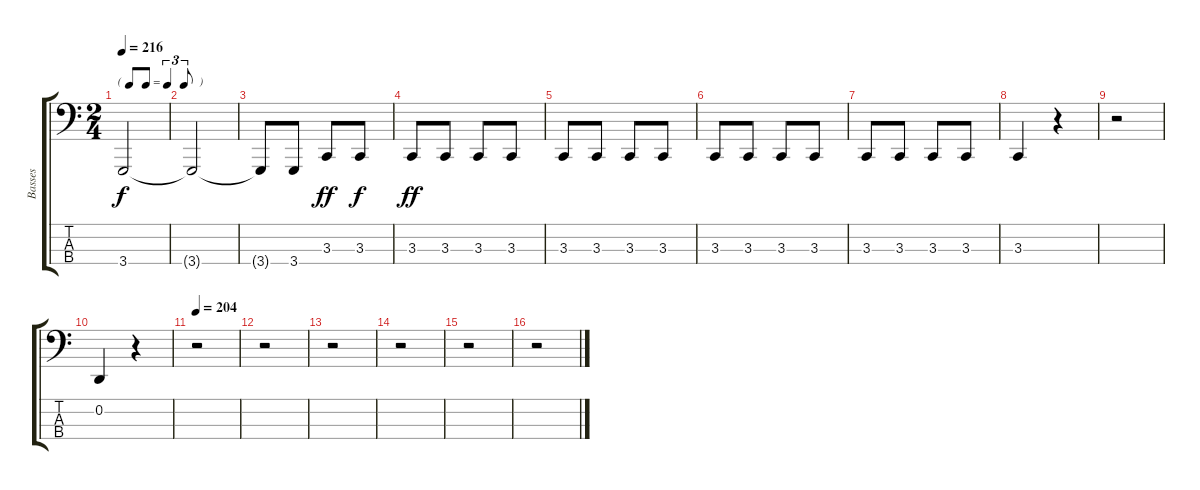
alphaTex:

\track ("Basses" "Basses") {instrument stringensemble1}
\staff {score tabs}
\tuning (G2 D2 A1 E1) {hide}
\ts (2 4)
\tf triplet8th
\tempo 216
\clef f4
\ks c
3.4{t}.2{dy f} |
3.4{t}.2 |
3.4{t}.8 3.4.8 3.3.8{dy ff} 3.3.8{dy f} |
3.3.8{dy ff} 3.3.8 3.3.8 3.3.8 |
3.3.8 3.3.8 3.3.8 3.3.8 |
3.3.8 3.3.8 3.3.8 3.3.8 |
3.3.8 3.3.8 3.3.8 3.3.8 |
3.3.4 r.4 |
r.2 |
0.2.4 r.4 |
\tempo 204
r.2 |
r.2 |
r.2 |
r.2 |
r.2 |
r.2
